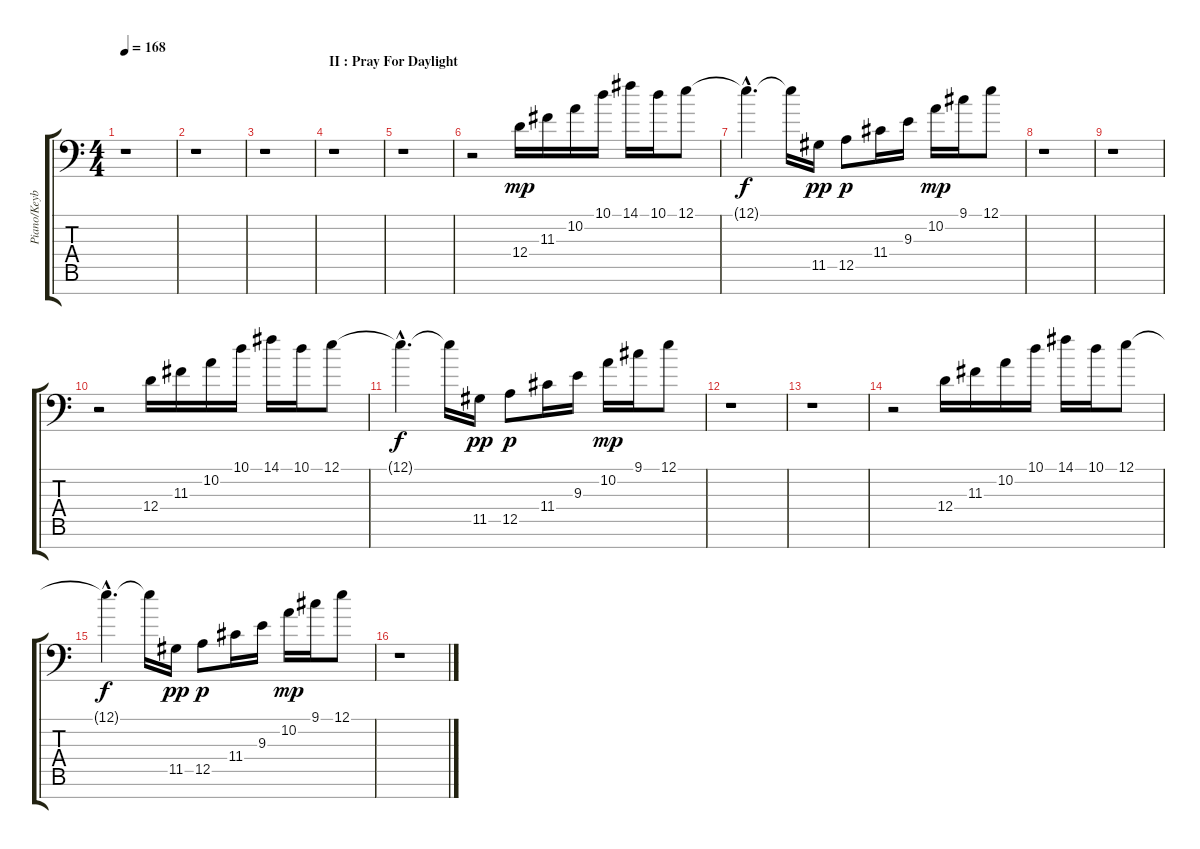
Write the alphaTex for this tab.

\track ("Piano/Keyboard" "Piano/Keyb") {instrument brightacousticpiano}
\staff {score tabs}
\tuning (E4 B3 G3 D3 A2 E2 Gb1) {hide}
\ts (4 4)
\tempo 168
\clef f4
\ks c
r.1{dy mp} |
r.1 |
r.1 |
\section ("" "II : Pray For Daylight")
r.1 |
r.1 |
r.2 12.4.16{volume 14 instrument musicbox} 11.3.16 10.2.16 10.1.16 14.1.16 10.1.16 12.1.8 |
12.1{hac t}.4{d dy f} 12.1{t}.16 11.5.16{dy pp} 12.5.8{dy p} 11.4.16 9.3.16 10.2.16{dy mp} 9.1.16 12.1.8 |
r.1 |
r.1 |
r.2 12.4.16 11.3.16 10.2.16 10.1.16 14.1.16 10.1.16 12.1.8 |
12.1{hac t}.4{d dy f} 12.1{t}.16 11.5.16{dy pp} 12.5.8{dy p} 11.4.16 9.3.16 10.2.16{dy mp} 9.1.16 12.1.8 |
\section ("" "")
r.1 |
r.1 |
r.2 12.4.16 11.3.16 10.2.16 10.1.16 14.1.16 10.1.16 12.1.8 |
12.1{hac t}.4{d dy f} 12.1{t}.16 11.5.16{dy pp} 12.5.8{dy p} 11.4.16 9.3.16 10.2.16{dy mp} 9.1.16 12.1.8 |
r.1
